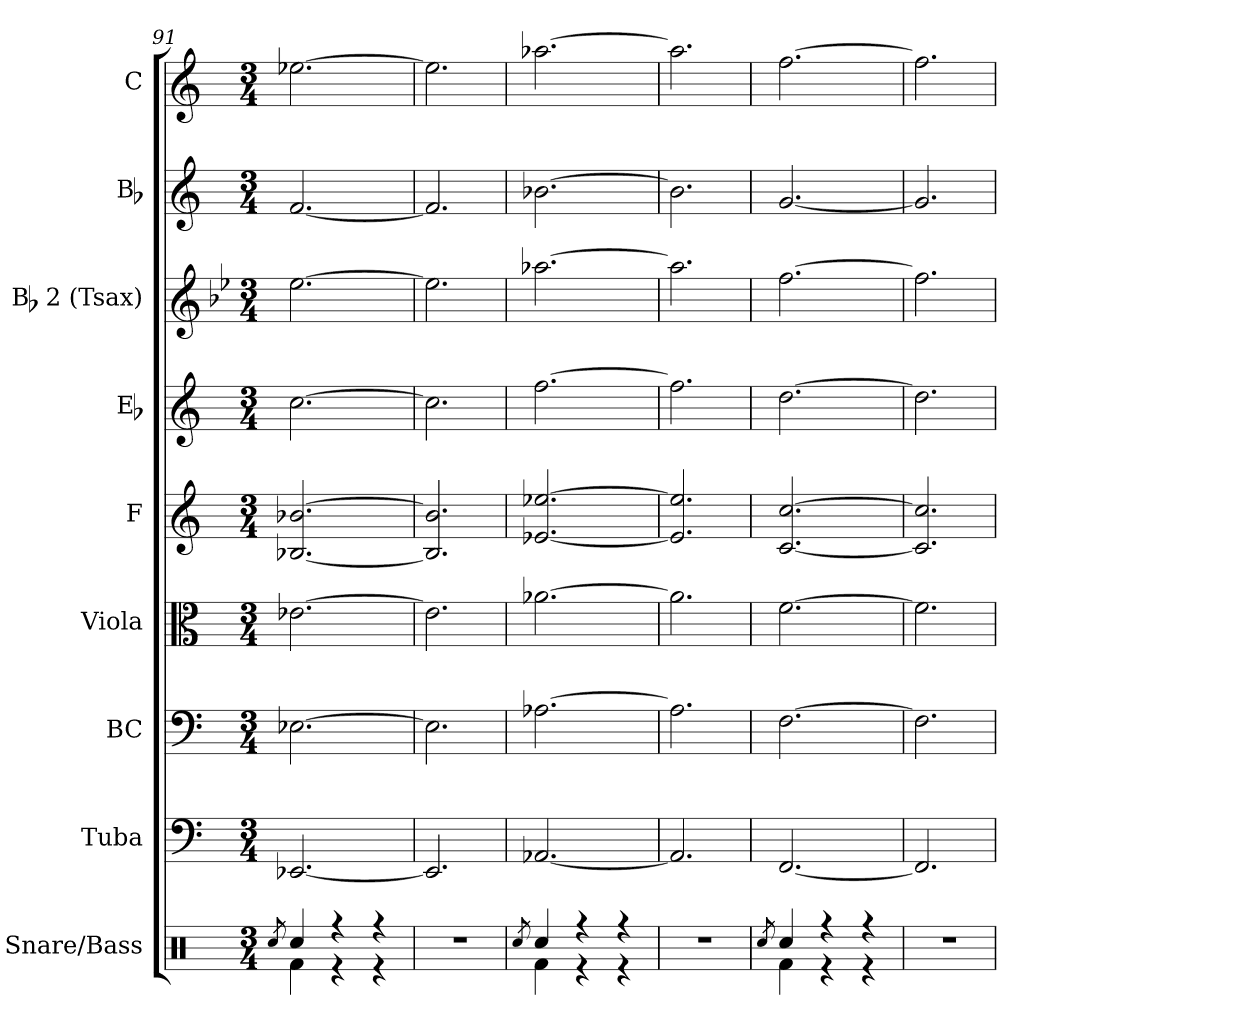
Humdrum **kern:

**kern	**kern	**kern	**kern	**kern	**kern	**kern	**kern	**kern
*part9	*part8	*part7	*part6	*part5	*part4	*part3	*part2	*part1
*staff9	*staff8	*staff7	*staff6	*staff5	*staff4	*staff3	*staff2	*staff1
*I"Snare/Bass	*I"Tuba	*I"BC	*I"Viola	*I"F	*I"Eb	*I"Bb 2 (Tsax)	*I"Bb	*I"C
*	*I'Tba.	*I'BC	*I'Vla.	*I'F	*I'Eb	*I'Bb2	*I'Bb	*I'C
*clefX	*clefF4	*clefF4	*clefC3	*clefG2	*clefG2	*clefG2	*clefG2	*clefG2
*	*	*	*	*ITrd4c7	*ITrd5c9	*ITrd8c14	*ITrd1c2	*
*k[]	*k[]	*k[]	*k[]	*k[b-]	*k[b-e-a-]	*k[b-e-]	*k[b-e-]	*k[]
*M3/4	*M3/4	*M3/4	*M3/4	*M3/4	*M3/4	*M3/4	*M3/4	*M3/4
=91	=91	=91	=91	=91	=91	=91	=91	=91
8qRcci/	.	.	.	.	.	.	.	.
*^	*	*	*	*	*	*	*	*
4Rcci/	4Rfi\	[<2.EE-Xi/	[>2.E-Xi\	[>2.e-Xi\	[<2.E-Xi/ [>2.e-Xi	[>2.e-i\	[>2.e-i\	[<2.e-i/	[>2.ee-Xi\
4r	4r	.	.	.	.	.	.	.	.
4r	4r	.	.	.	.	.	.	.	.
=92	=92	=92	=92	=92	=92	=92	=92	=92	=92
!LO:N:vis=1	!	!	!	!	!	!	!	!	!
*v	*v	*	*	*	*	*	*	*	*
2.r	2.EE-i/]	2.E-i\]	2.e-i\]	2.E-i/] 2.e-i]	2.e-i\]	2.e-i\]	2.e-i/]	2.ee-i\]
=93	=93	=93	=93	=93	=93	=93	=93	=93
8qRcci/	.	.	.	.	.	.	.	.
*^	*	*	*	*	*	*	*	*
4Rcci/	4Rfi\	[<2.AA-Xi/	[>2.A-Xi\	[>2.a-Xi\	[<2.A-Xi/ [>2.a-Xi	[>2.a-i\	[>2.a-Xi\	[>2.a-Xi\	[>2.aa-Xi\
4r	4r	.	.	.	.	.	.	.	.
4r	4r	.	.	.	.	.	.	.	.
=94	=94	=94	=94	=94	=94	=94	=94	=94	=94
!LO:N:vis=1	!	!	!	!	!	!	!	!	!
*v	*v	*	*	*	*	*	*	*	*
2.r	2.AA-i/]	2.A-i\]	2.a-i\]	2.A-i/] 2.a-i]	2.a-i\]	2.a-i\]	2.a-i\]	2.aa-i\]
=95	=95	=95	=95	=95	=95	=95	=95	=95
8qRcci/	.	.	.	.	.	.	.	.
*^	*	*	*	*	*	*	*	*
4Rcci/	4Rfi\	[<2.FFi/	[>2.Fi\	[>2.fi\	[<2.Fi/ [>2.fi	[>2.fi\	[>2.fi\	[<2.fi/	[>2.ffi\
4r	4r	.	.	.	.	.	.	.	.
4r	4r	.	.	.	.	.	.	.	.
=96	=96	=96	=96	=96	=96	=96	=96	=96	=96
!LO:N:vis=1	!	!	!	!	!	!	!	!	!
*v	*v	*	*	*	*	*	*	*	*
2.r	2.FFi/]	2.Fi\]	2.fi\]	2.Fi/] 2.fi]	2.fi\]	2.fi\]	2.fi/]	2.ffi\]
=	=	=	=	=	=	=	=	=
*-	*-	*-	*-	*-	*-	*-	*-	*-
